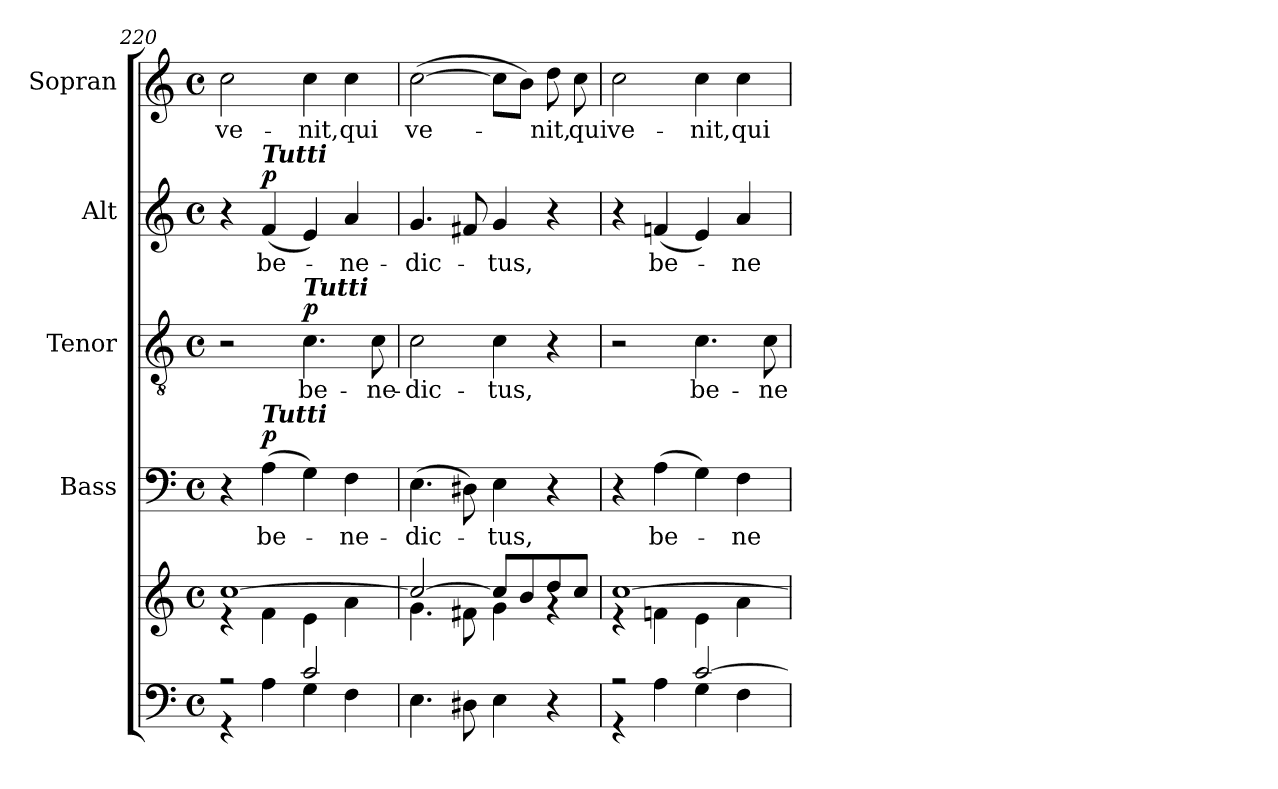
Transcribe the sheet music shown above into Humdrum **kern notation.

**kern	**kern	**kern	**text	**dynam	**kern	**text	**dynam	**kern	**text	**dynam	**kern	**text
*part5	*part5	*part4	*part4	*part4	*part3	*part3	*part3	*part2	*part2	*part2	*part1	*part1
*staff6	*staff5	*staff4	*staff4	*staff4	*staff3	*staff3	*staff3	*staff2	*staff2	*staff2	*staff1	*staff1
*	*	*I"Bass	*	*	*I"Tenor	*	*	*I"Alt	*	*	*I"Sopran	*
*	*	*I'B	*	*	*I'T	*	*	*I'A	*	*	*I'S	*
*clefF4	*clefG2	*clefF4	*	*	*clefGv2	*	*	*clefG2	*	*	*clefG2	*
*k[]	*k[]	*k[]	*	*	*k[]	*	*	*k[]	*	*	*k[]	*
*C:	*C:	*C:	*	*	*C:	*	*	*C:	*	*	*C:	*
*M4/4	*M4/4	*M4/4	*	*	*M4/4	*	*	*M4/4	*	*	*M4/4	*
*met(c)	*met(c)	*met(c)	*	*	*met(c)	*	*	*met(c)	*	*	*met(c)	*
=220	=220	=220	=220	=220	=220	=220	=220	=220	=220	=220	=220	=220
*^	*^	*	*	*	*	*	*	*	*	*	*	*
!	!	!	!	!	!	!	!	!	!	!	!	!	!	!LO:LY:b
2rB	4r	[>1cc	4re	4r	.	.	2r	.	.	4r	.	.	2cc\	ve-
!	!	!	!	!	!	!	!	!	!	!LO:TX:a:Bi:t=Tutti	!	!	!	!
!	!	!	!	!LO:TX:a:Bi:t=Tutti	!	!	!	!	!	!	!	!	!	!
!	!	!	!	!	!LO:LY:b	!LO:DY:a	!	!	!	!	!LO:LY:b	!LO:DY:a	!	!
.	4A\	.	4f\	(>4A\	be-	p	.	.	.	(<4f/	be-	p	.	.
!	!	!	!	!	!	!	!LO:TX:a:Bi:t=Tutti	!	!	!	!	!	!	!
!	!	!	!	!	!	!	!	!LO:LY:b	!LO:DY:a	!	!	!	!	!LO:LY:b
2c/	4G\	.	4e\	4G\)	.	.	4.c\	be-	p	4e/)	.	.	4cc\	-nit,
!	!	!	!	!	!LO:LY:b	!	!	!	!	!	!LO:LY:b	!	!	!LO:LY:b
.	4F\	.	4a\	4F\	-ne-	.	.	.	.	4a/	-ne-	.	4cc\	qui
!	!	!	!	!	!	!	!	!LO:LY:b	!	!	!	!	!	!
.	.	.	.	.	.	.	8c\	-ne-	.	.	.	.	.	.
*v	*v	*	*	*	*	*	*	*	*	*	*	*	*	*
=221	=221	=221	=221	=221	=221	=221	=221	=221	=221	=221	=221	=221	=221
!	!	!	!	!LO:LY:b	!	!	!LO:LY:b	!	!	!LO:LY:b	!	!	!LO:LY:b
4.E\	2cc/_	4.g\	(>4.E\	-dic-	.	2c\	-dic-	.	4.g/	-dic-	.	(>[2cc\	ve-
8D#X\	.	8f#X\	8D#X\)	.	.	.	.	.	8f#X/	.	.	.	.
!	!	!	!	!LO:LY:b	!	!	!LO:LY:b	!	!	!LO:LY:b	!	!	!
4E\	8cc/L]	4g\	4E\	-tus,	.	4c\	-tus,	.	4g/	-tus,	.	8cc\L]	.
.	8b/	.	.	.	.	.	.	.	.	.	.	8b\J)	.
!	!	!	!	!	!	!	!	!	!	!	!	!	!LO:LY:b
4r	8dd/	4rf	4r	.	.	4r	.	.	4r	.	.	8dd\	-nit,
!	!	!	!	!	!	!	!	!	!	!	!	!	!LO:LY:b
.	8cc/J	.	.	.	.	.	.	.	.	.	.	8cc\	qui
=222	=222	=222	=222	=222	=222	=222	=222	=222	=222	=222	=222	=222	=222
*^	*	*	*	*	*	*	*	*	*	*	*	*	*
!	!	!	!	!	!	!	!	!	!	!	!	!	!	!LO:LY:b
2rB	4r	[>1cc	4rd	4r	.	.	2r	.	.	4r	.	.	2cc\	ve-
!	!	!	!	!	!LO:LY:b	!	!	!	!	!	!LO:LY:b	!	!	!
.	4A\	.	4fn\	(>4A\	be-	.	.	.	.	(<4fn/	be-	.	.	.
!	!	!	!	!	!	!	!	!LO:LY:b	!	!	!	!	!	!LO:LY:b
[>2c/	4G\	.	4e\	4G\)	.	.	4.c\	be-	.	4e/)	.	.	4cc\	-nit,
!	!	!	!	!	!LO:LY:b	!	!	!	!	!	!LO:LY:b	!	!	!LO:LY:b
.	4F\	.	4a\	4F\	-ne-	.	.	.	.	4a/	-ne-	.	4cc\	qui
!	!	!	!	!	!	!	!	!LO:LY:b	!	!	!	!	!	!
.	.	.	.	.	.	.	8c\	-ne-	.	.	.	.	.	.
*v	*v	*	*	*	*	*	*	*	*	*	*	*	*	*
*	*v	*v	*	*	*	*	*	*	*	*	*	*	*
=	=	=	=	=	=	=	=	=	=	=	=	=
*-	*-	*-	*-	*-	*-	*-	*-	*-	*-	*-	*-	*-
